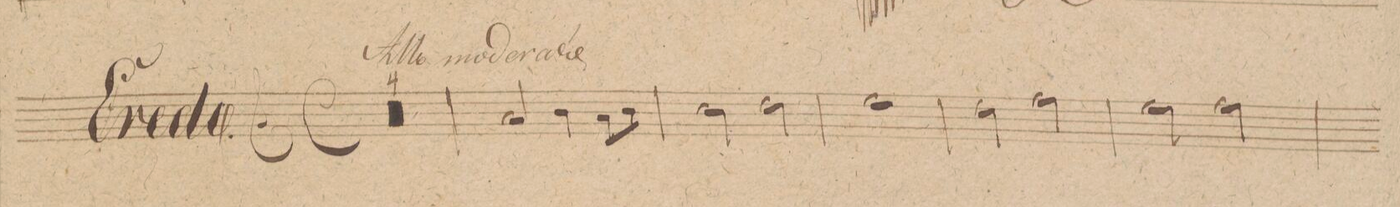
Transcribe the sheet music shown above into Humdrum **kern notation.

**kern	**dynam
*I"Oboi 1mo	*
*clefG2	*
*k[]	*
*met(c)	*
*M2/2	*
*all\right	*
00r	.
=2	=2
=3	=3
=4	=4
=5	=5
2a/	.
4b\	.
8a\L	.
8b\J	.
=6	=6
*2\right	*
2cc\	.
2dd\	.
=7	=7
1ee	.
=8	=8
2dd\	.
2ff\	.
=9	=9
2ee\	.
2ff\	.
=10	=10
*-	*-
